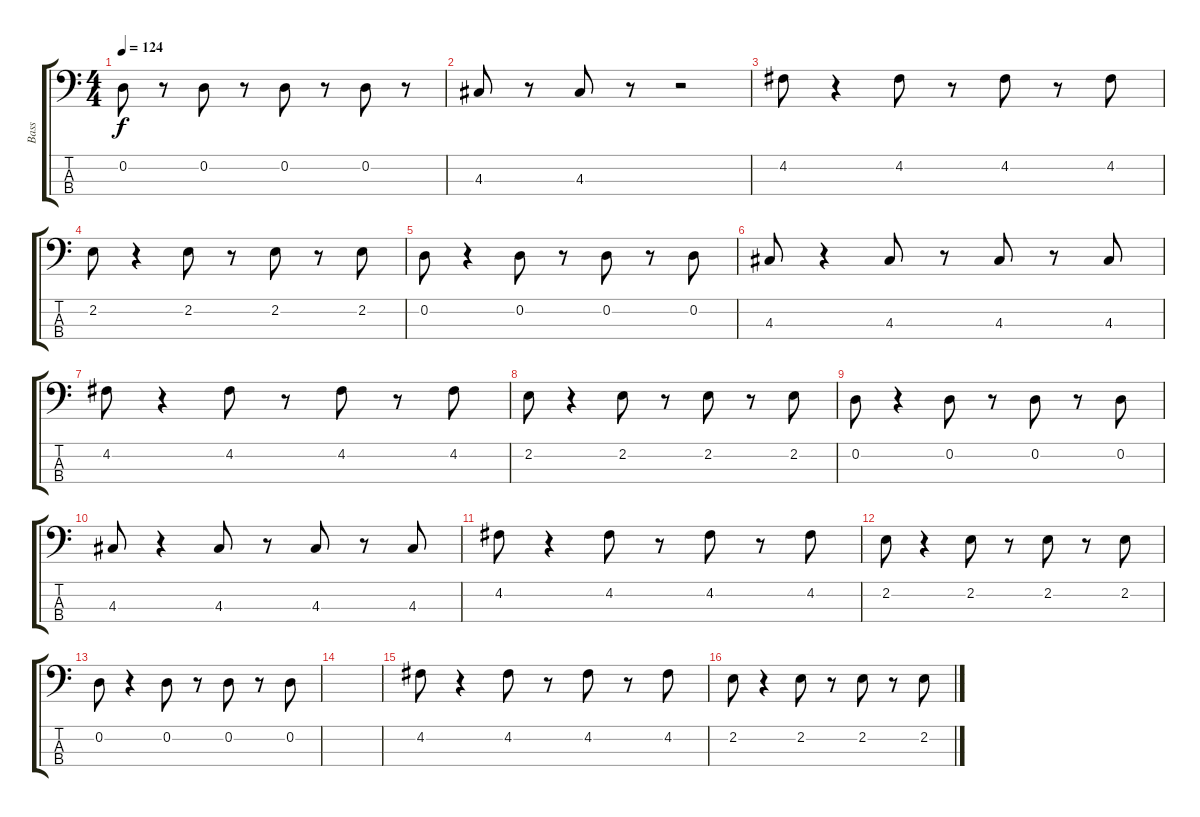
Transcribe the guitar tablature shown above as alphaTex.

\track ("Bass" "Bass") {instrument electricbassfinger}
\staff {score tabs}
\tuning (G2 D2 A1 E1) {hide}
\ts (4 4)
\tempo 124
\clef f4
\ks c
0.2.8{dy f} r.8 0.2.8 r.8 0.2.8 r.8 0.2.8 r.8 |
4.3.8 r.8 4.3.8 r.8 r.2 |
4.2.8 r.4 4.2.8 r.8 4.2.8 r.8 4.2.8 |
2.2.8 r.4 2.2.8 r.8 2.2.8 r.8 2.2.8 |
0.2.8 r.4 0.2.8 r.8 0.2.8 r.8 0.2.8 |
4.3.8 r.4 4.3.8 r.8 4.3.8 r.8 4.3.8 |
4.2.8 r.4 4.2.8 r.8 4.2.8 r.8 4.2.8 |
2.2.8 r.4 2.2.8 r.8 2.2.8 r.8 2.2.8 |
0.2.8 r.4 0.2.8 r.8 0.2.8 r.8 0.2.8 |
4.3.8 r.4 4.3.8 r.8 4.3.8 r.8 4.3.8 |
4.2.8 r.4 4.2.8 r.8 4.2.8 r.8 4.2.8 |
2.2.8 r.4 2.2.8 r.8 2.2.8 r.8 2.2.8 |
0.2.8 r.4 0.2.8 r.8 0.2.8 r.8 0.2.8 |
|
4.2.8 r.4 4.2.8 r.8 4.2.8 r.8 4.2.8 |
2.2.8 r.4 2.2.8 r.8 2.2.8 r.8 2.2.8
